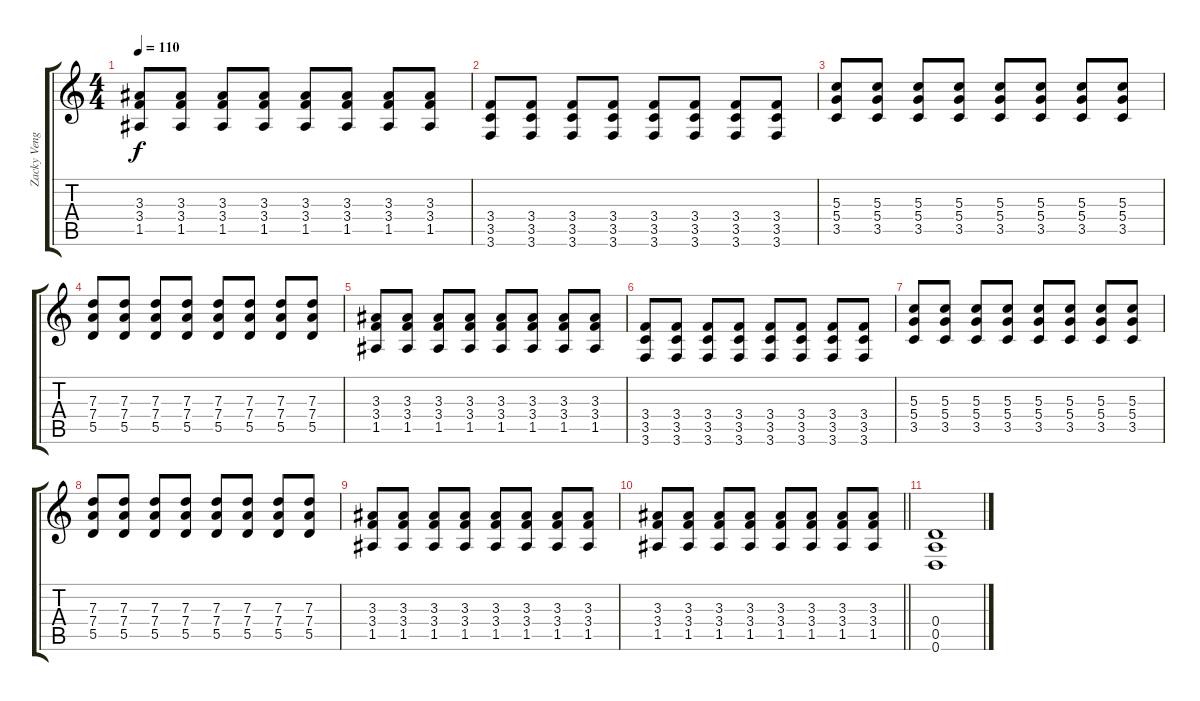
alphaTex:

\track ("Zacky Vengeance" "Zacky Veng") {instrument distortionguitar}
\staff {score tabs}
\tuning (E4 B3 G3 D3 A2 D2) {hide}
\ts (4 4)
\tempo 110
\clef g2
\ks c
(3.3 3.4 1.5).8{dy f} (3.3 3.4 1.5).8 (3.3 3.4 1.5).8 (3.3 3.4 1.5).8 (3.3 3.4 1.5).8 (3.3 3.4 1.5).8 (3.3 3.4 1.5).8 (3.3 3.4 1.5).8 |
(3.4 3.5 3.6).8 (3.4 3.5 3.6).8 (3.4 3.5 3.6).8 (3.4 3.5 3.6).8 (3.4 3.5 3.6).8 (3.4 3.5 3.6).8 (3.4 3.5 3.6).8 (3.4 3.5 3.6).8 |
(5.3 5.4 3.5).8 (5.3 5.4 3.5).8 (5.3 5.4 3.5).8 (5.3 5.4 3.5).8 (5.3 5.4 3.5).8 (5.3 5.4 3.5).8 (5.3 5.4 3.5).8 (5.3 5.4 3.5).8 |
(7.3 7.4 5.5).8 (7.3 7.4 5.5).8 (7.3 7.4 5.5).8 (7.3 7.4 5.5).8 (7.3 7.4 5.5).8 (7.3 7.4 5.5).8 (7.3 7.4 5.5).8 (7.3 7.4 5.5).8 |
(3.3 3.4 1.5).8 (3.3 3.4 1.5).8 (3.3 3.4 1.5).8 (3.3 3.4 1.5).8 (3.3 3.4 1.5).8 (3.3 3.4 1.5).8 (3.3 3.4 1.5).8 (3.3 3.4 1.5).8 |
(3.4 3.5 3.6).8 (3.4 3.5 3.6).8 (3.4 3.5 3.6).8 (3.4 3.5 3.6).8 (3.4 3.5 3.6).8 (3.4 3.5 3.6).8 (3.4 3.5 3.6).8 (3.4 3.5 3.6).8 |
(5.3 5.4 3.5).8 (5.3 5.4 3.5).8 (5.3 5.4 3.5).8 (5.3 5.4 3.5).8 (5.3 5.4 3.5).8 (5.3 5.4 3.5).8 (5.3 5.4 3.5).8 (5.3 5.4 3.5).8 |
(7.3 7.4 5.5).8 (7.3 7.4 5.5).8 (7.3 7.4 5.5).8 (7.3 7.4 5.5).8 (7.3 7.4 5.5).8 (7.3 7.4 5.5).8 (7.3 7.4 5.5).8 (7.3 7.4 5.5).8 |
(3.3 3.4 1.5).8 (3.3 3.4 1.5).8 (3.3 3.4 1.5).8 (3.3 3.4 1.5).8 (3.3 3.4 1.5).8 (3.3 3.4 1.5).8 (3.3 3.4 1.5).8 (3.3 3.4 1.5).8 |
\barLineRight lightlight
(3.3 3.4 1.5).8 (3.3 3.4 1.5).8 (3.3 3.4 1.5).8 (3.3 3.4 1.5).8 (3.3 3.4 1.5).8 (3.3 3.4 1.5).8 (3.3 3.4 1.5).8 (3.3 3.4 1.5).8 |
(0.4 0.5 0.6).1
